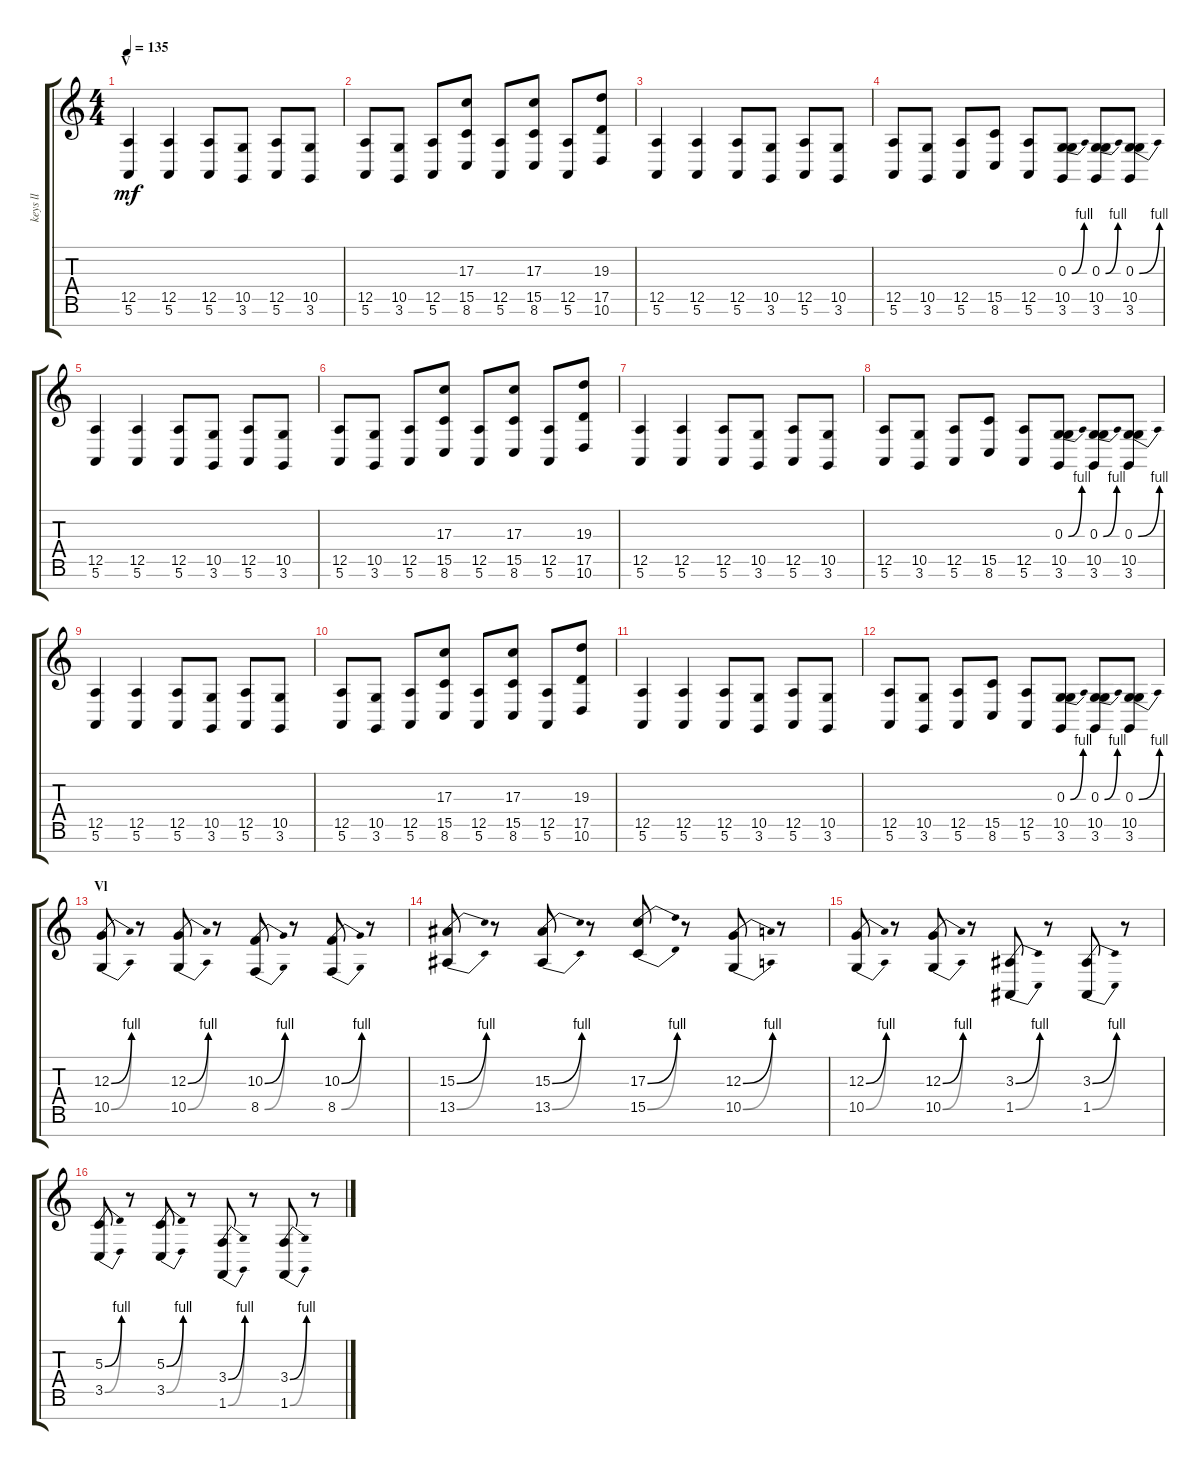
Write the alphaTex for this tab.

\track ("keys ll" "keys ll") {instrument pad2warm}
\staff {score tabs}
\tuning (E4 B3 G3 D3 A2 E2 B1) {hide}
\ts (4 4)
\section ("" "V")
\tempo 135
\clef g2
\ks c
(12.5 5.6).4{dy mf volume 16 instrument lead2sawtooth} (12.5 5.6).4 (12.5 5.6).8 (10.5 3.6).8 (12.5 5.6).8 (10.5 3.6).8 |
(12.5 5.6).8 (10.5 3.6).8 (12.5 5.6).8 (17.3 15.5 8.6).8 (12.5 5.6).8 (17.3 15.5 8.6).8 (12.5 5.6).8 (19.3 17.5 10.6).8 |
(12.5 5.6).4 (12.5 5.6).4 (12.5 5.6).8 (10.5 3.6).8 (12.5 5.6).8 (10.5 3.6).8 |
(12.5 5.6).8 (10.5 3.6).8 (12.5 5.6).8 (15.5 8.6).8 (12.5 5.6).8 (0.3{be (bend 0 0 60 4)} 10.5 3.6).8 (0.3{be (bend 0 0 60 4)} 10.5 3.6).8 (0.3{be (bend 0 0 60 4)} 10.5 3.6).8 |
(12.5 5.6).4{instrument lead2sawtooth} (12.5 5.6).4 (12.5 5.6).8 (10.5 3.6).8 (12.5 5.6).8 (10.5 3.6).8 |
(12.5 5.6).8 (10.5 3.6).8 (12.5 5.6).8 (17.3 15.5 8.6).8 (12.5 5.6).8 (17.3 15.5 8.6).8 (12.5 5.6).8 (19.3 17.5 10.6).8 |
(12.5 5.6).4 (12.5 5.6).4 (12.5 5.6).8 (10.5 3.6).8 (12.5 5.6).8 (10.5 3.6).8 |
(12.5 5.6).8 (10.5 3.6).8 (12.5 5.6).8 (15.5 8.6).8 (12.5 5.6).8 (0.3{be (bend 0 0 60 4)} 10.5 3.6).8 (0.3{be (bend 0 0 60 4)} 10.5 3.6).8 (0.3{be (bend 0 0 60 4)} 10.5 3.6).8 |
(12.5 5.6).4{instrument lead2sawtooth} (12.5 5.6).4 (12.5 5.6).8 (10.5 3.6).8 (12.5 5.6).8 (10.5 3.6).8 |
(12.5 5.6).8 (10.5 3.6).8 (12.5 5.6).8 (17.3 15.5 8.6).8 (12.5 5.6).8 (17.3 15.5 8.6).8 (12.5 5.6).8 (19.3 17.5 10.6).8 |
(12.5 5.6).4 (12.5 5.6).4 (12.5 5.6).8 (10.5 3.6).8 (12.5 5.6).8 (10.5 3.6).8 |
(12.5 5.6).8 (10.5 3.6).8 (12.5 5.6).8 (15.5 8.6).8 (12.5 5.6).8 (0.3{be (bend 0 0 60 4)} 10.5 3.6).8 (0.3{be (bend 0 0 60 4)} 10.5 3.6).8 (0.3{be (bend 0 0 60 4)} 10.5 3.6).8 |
\section ("" "Vl")
(12.3{be (bend 0 0 60 4)} 10.5{be (bend 0 0 60 4)}).8{volume 16} r.8 (12.3{be (bend 0 0 60 4)} 10.5{be (bend 0 0 60 4)}).8 r.8 (10.3{be (bend 0 0 60 4)} 8.5{be (bend 0 0 60 4)}).8 r.8 (10.3{be (bend 0 0 60 4)} 8.5{be (bend 0 0 60 4)}).8 r.8 |
(15.3{be (bend 0 0 60 4)} 13.5{be (bend 0 0 60 4)}).8 r.8 (15.3{be (bend 0 0 60 4)} 13.5{be (bend 0 0 60 4)}).8 r.8 (17.3{be (bend 0 0 60 4)} 15.5{be (bend 0 0 60 4)}).8 r.8 (12.3{be (bend 0 0 60 4)} 10.5{be (bend 0 0 60 4)}).8 r.8 |
(12.3{be (bend 0 0 60 4)} 10.5{be (bend 0 0 60 4)}).8 r.8 (12.3{be (bend 0 0 60 4)} 10.5{be (bend 0 0 60 4)}).8 r.8 (3.3{be (bend 0 0 60 4)} 1.5{be (bend 0 0 60 4)}).8 r.8 (3.3{be (bend 0 0 60 4)} 1.5{be (bend 0 0 60 4)}).8 r.8 |
(5.3{be (bend 0 0 60 4)} 3.5{be (bend 0 0 60 4)}).8 r.8 (5.3{be (bend 0 0 60 4)} 3.5{be (bend 0 0 60 4)}).8 r.8 (3.4{be (bend 0 0 60 4)} 1.6{be (bend 0 0 60 4)}).8 r.8 (3.4{be (bend 0 0 60 4)} 1.6{be (bend 0 0 60 4)}).8 r.8
